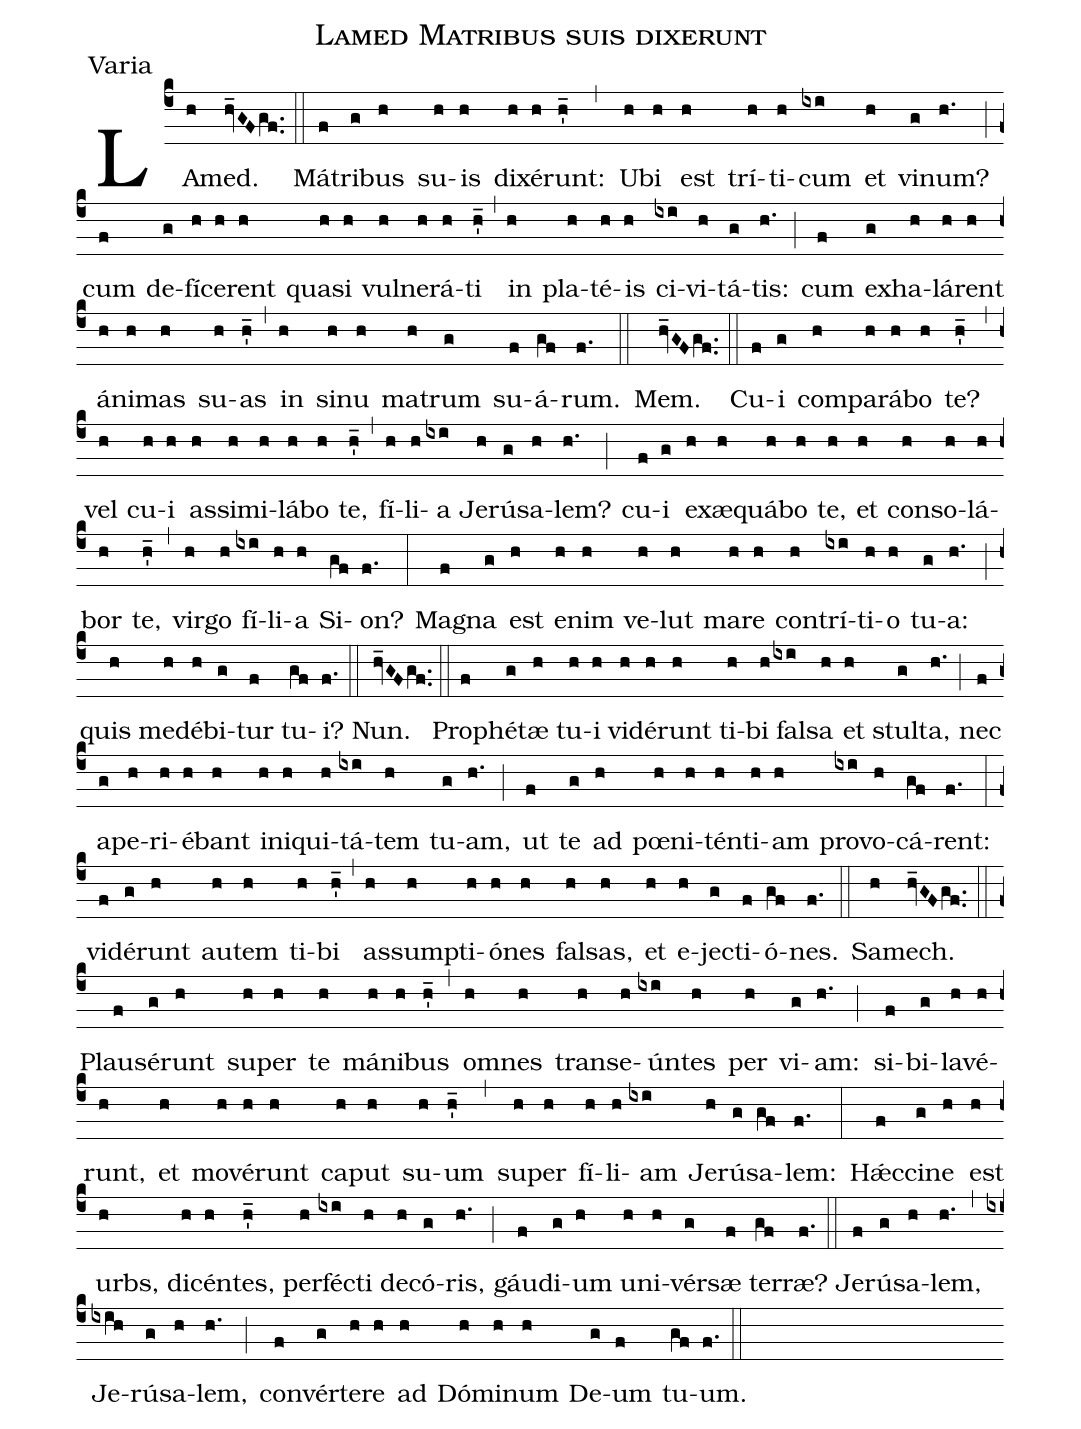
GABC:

name:Lamed Matribus suis dixerunt;
office-part:Varia;
%%
(c4) LA(h)med.(hv_GFgf..) (::) Má(f)tri(g)bus(h) su(h)is(h) di(h)xé(h)runt:(h'_) (,) U(h)bi(h) est(h) trí(h)ti(h)cum(ixi) et(h) vi(g)num?(h.) (;) cum(f) de(g)fí(h)ce(h)rent(h) qua(h)si(h) vul(h)ne(h)rá(h)ti(h'_) (,) in(h) pla(h)té(h)is(h) ci(ixi)vi(h)tá(g)tis:(h.) (;) cum(f) ex(g)ha(h)lá(h)rent(h) á(h)ni(h)mas(h) su(h)as(h'_) (,) in(h) si(h)nu(h) ma(h)trum(g) su(f)á(gf)rum.(f.) (::) Mem.(hv_GFgf..) (::) Cu(f)i(g) com(h)pa(h)rá(h)bo(h) te?(h'_) (,) vel(h) cu(h)i(h) as(h)si(h)mi(h)lá(h)bo(h) te,(h'_) (,) fí(h)li(h)a(ixi) Je(h)rú(g)sa(h)lem?(h.) (;) cu(f)i(g) e(h)xæ(h)quá(h)bo(h) te,(h) et(h) con(h)so(h)lá(h)bor(h) te,(h'_) (,) vir(h)go(h) fí(ixi)li(h)a(h) Si(gf)on?(f.) (:) Ma(f)gna(g) est(h) e(h)nim(h) ve(h)lut(h) ma(h)re(h) con(h)trí(ixi)ti(h)o(h) tu(g)a:(h.) (;) quis(h) me(h)dé(h)bi(g)tur(f) tu(gf)i?(f.) (::) Nun.(hv_GFgf..) (::) Pro(f)phé(g)tæ(h) tu(h)i(h) vi(h)dé(h)runt(h) ti(h)bi(h) fal(ixi)sa(h) et(h) stul(g)ta,(h.) (;) nec(f) a(g)pe(h)ri(h)é(h)bant(h) i(h)ni(h)qui(h)tá(ixi)tem(h) tu(g)am,(h.) (;) ut(f) te(g) ad(h) pœ(h)ni(h)tén(h)ti(h)am(h) pro(ixi)vo(h)cá(gf)rent:(f.) (:) vi(f)dé(g)runt(h) au(h)tem(h) ti(h)bi(h'_) (,) as(h)sum(h)pti(h)ó(h)nes(h) fal(h)sas,(h) et(h) e(h)je(g)cti(f)ó(gf)nes.(f.) (::) Sa(h)mech.(hv_GFgf..) (::) Plau(f)sé(g)runt(h) su(h)per(h) te(h) má(h)ni(h)bus(h'_) (,) om(h)nes(h) tran(h)se(h)ún(ixi)tes(h) per(h) vi(g)am:(h.) (;) si(f)bi(g)la(h)vé(h)runt,(h) et(h) mo(h)vé(h)runt(h) ca(h)put(h) su(h)um(h'_) (,) su(h)per(h) fí(h)li(h)am(ixi) Je(h)rú(g)sa(gf)lem:(f.) (:) Hǽc(f)ci(g)ne(h) est(h) urbs,(h) di(h)cén(h)tes,(h'_) per(h)fé(ixi)cti(h) de(h)có(g)ris,(h.) (;) gáu(f)di(g)um(h) u(h)ni(h)vér(g)sæ(f) ter(gf)ræ?(f.) (::) Je(f)rú(g)sa(h)lem,(h.) (,) Je(ixih)rú(g)sa(h)lem,(h.) (;) con(f)vér(g)te(h)re(h) ad(h) Dó(h)mi(h)num(h) De(g)um(f) tu(gf)um.(f.) (::)
